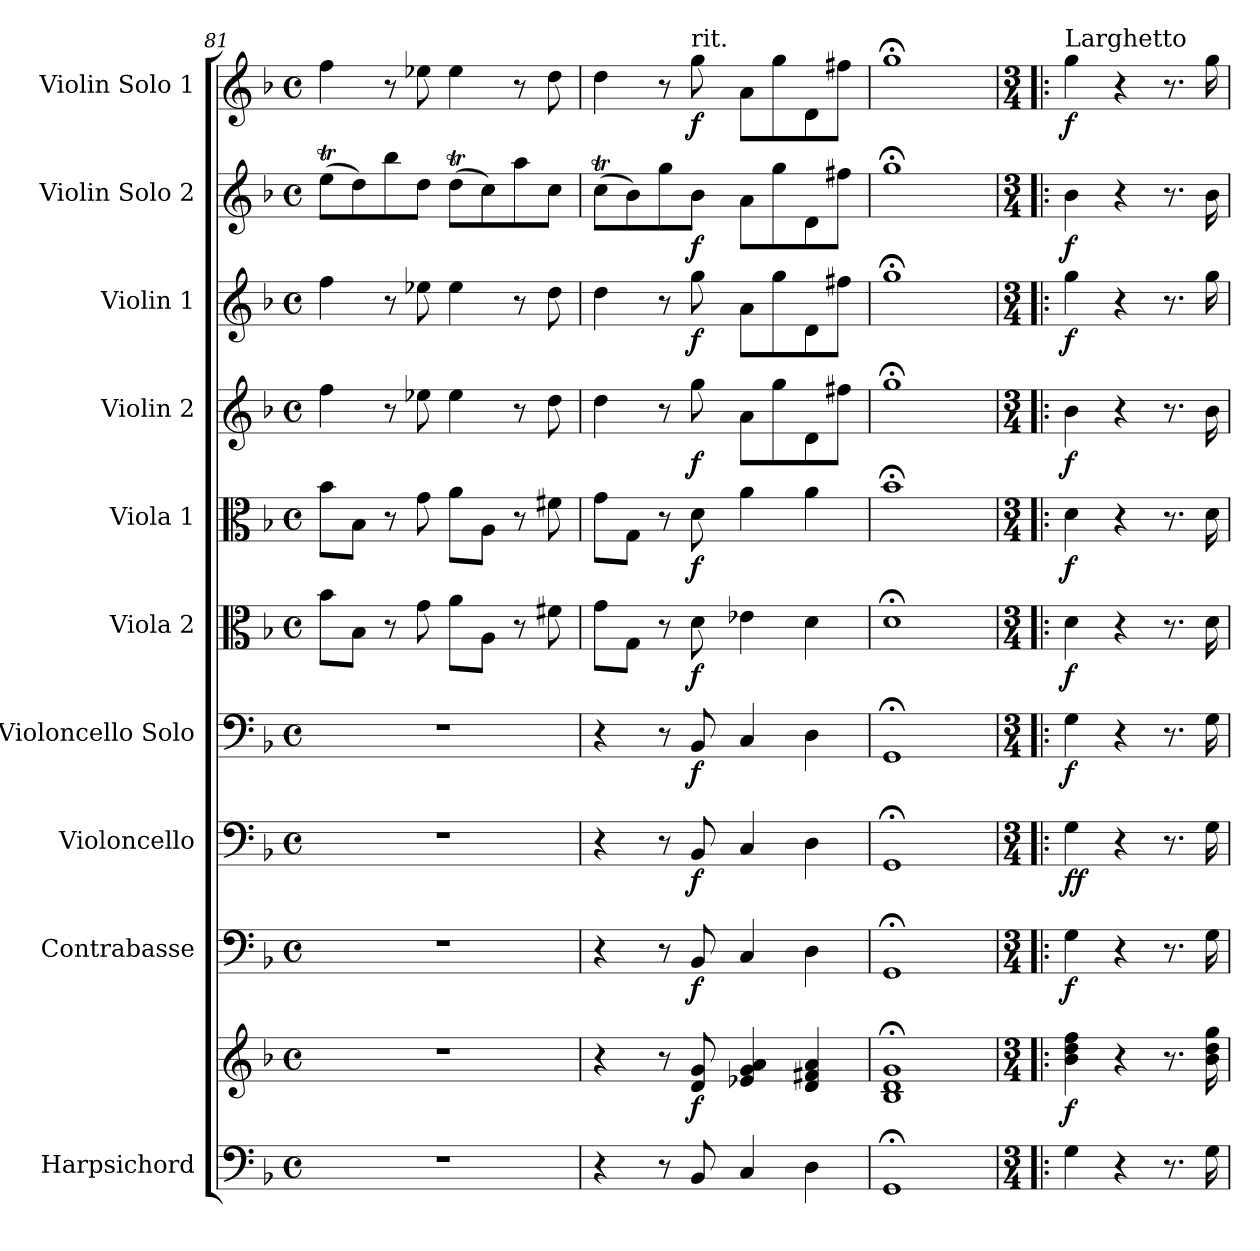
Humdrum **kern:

**kern	**kern	**dynam	**kern	**dynam	**kern	**dynam	**kern	**dynam	**kern	**dynam	**kern	**dynam	**kern	**dynam	**kern	**dynam	**kern	**dynam	**kern	**dynam
*part10	*part10	*part10	*part9	*part9	*part8	*part8	*part7	*part7	*part6	*part6	*part5	*part5	*part4	*part4	*part3	*part3	*part2	*part2	*part1	*part1
*staff11	*staff10	*staff10/11	*staff9	*staff9	*staff8	*staff8	*staff7	*staff7	*staff6	*staff6	*staff5	*staff5	*staff4	*staff4	*staff3	*staff3	*staff2	*staff2	*staff1	*staff1
*I"Harpsichord	*	*	*I"Contrabasse	*	*I"Violoncello	*	*I"Violoncello Solo	*	*I"Viola 2	*	*I"Viola 1	*	*I"Violin 2	*	*I"Violin 1	*	*I"Violin Solo 2	*	*I"Violin Solo 1	*
*I'Hch.	*	*	*I'Cbs.	*	*	*	*I'Vc.	*	*	*	*	*	*	*	*	*	*I'Vln.	*	*I'Vln.	*
*clefF4	*clefG2	*	*clefF4	*	*clefF4	*	*clefF4	*	*clefC3	*	*clefC3	*	*clefG2	*	*clefG2	*	*clefG2	*	*clefG2	*
*	*	*	*ITrd7c12	*	*	*	*	*	*	*	*	*	*	*	*	*	*	*	*	*
*k[b-]	*k[b-]	*	*k[b-]	*	*k[b-]	*	*k[b-]	*	*k[b-]	*	*k[b-]	*	*k[b-]	*	*k[b-]	*	*k[b-]	*	*k[b-]	*
*M4/4	*M4/4	*	*M4/4	*	*M4/4	*	*M4/4	*	*M4/4	*	*M4/4	*	*M4/4	*	*M4/4	*	*M4/4	*	*M4/4	*
*met(c)	*met(c)	*	*met(c)	*	*met(c)	*	*met(c)	*	*met(c)	*	*met(c)	*	*met(c)	*	*met(c)	*	*met(c)	*	*met(c)	*
=81	=81	=81	=81	=81	=81	=81	=81	=81	=81	=81	=81	=81	=81	=81	=81	=81	=81	=81	=81	=81
1r	1r	.	1r	.	1r	.	1r	.	8b-\L	.	8b-\L	.	4ff\	.	4ff\	.	(>8eet\L	.	4ff\	.
.	.	.	.	.	.	.	.	.	8B-\J	.	8B-\J	.	.	.	.	.	8dd\)	.	.	.
.	.	.	.	.	.	.	.	.	8r	.	8r	.	8r	.	8r	.	8bb-\	.	8r	.
.	.	.	.	.	.	.	.	.	8g\	.	8g\	.	8ee-X\	.	8ee-X\	.	8dd\J	.	8ee-X\	.
.	.	.	.	.	.	.	.	.	8a\L	.	8a\L	.	4ee-\	.	4ee-\	.	(>8ddT\L	.	4ee-\	.
.	.	.	.	.	.	.	.	.	8A\J	.	8A\J	.	.	.	.	.	8cc\)	.	.	.
.	.	.	.	.	.	.	.	.	8r	.	8r	.	8r	.	8r	.	8aa\	.	8r	.
.	.	.	.	.	.	.	.	.	8f#X\	.	8f#X\	.	8dd\	.	8dd\	.	8cc\J	.	8dd\	.
=82	=82	=82	=82	=82	=82	=82	=82	=82	=82	=82	=82	=82	=82	=82	=82	=82	=82	=82	=82	=82
4r	4r	.	4r	.	4r	.	4r	.	8g\L	.	8g\L	.	4dd\	.	4dd\	.	(>8ccT\L	.	4dd\	.
.	.	.	.	.	.	.	.	.	8G\J	.	8G\J	.	.	.	.	.	8b-\)	.	.	.
8r	8r	.	8r	.	8r	.	8r	.	8r	.	8r	.	8r	.	8r	.	8gg\	.	8r	.
*	*	*	*	*	*	*	*	*	*	*	*	*	*	*	*	*	*	*	*MM80	*
!	!	!	!	!	!	!	!	!	!	!	!	!	!	!	!	!	!	!	!LO:TX:t=rit.	!
!	!	!LO:DY:b	!	!LO:DY:b	!	!LO:DY:b	!	!LO:DY:b	!	!LO:DY:b	!	!LO:DY:b	!	!LO:DY:b	!	!LO:DY:b	!	!LO:DY:b	!	!LO:DY:b
8BB-/	8d/ 8g/	f	8BBB-/	f	8BB-/	f	8BB-/	f	8d\	f	8d\	f	8gg\	f	8gg\	f	8b-\J	f	8gg\	f
4C/	4e-X/ 4g/ 4a/	.	4CC/	.	4C/	.	4C/	.	4e-X\	.	4a\	.	8a\L	.	8a\L	.	8a\L	.	8a\L	.
.	.	.	.	.	.	.	.	.	.	.	.	.	8gg\	.	8gg\	.	8gg\	.	8gg\	.
4D\	4d/ 4f#X/ 4a/	.	4DD\	.	4D\	.	4D\	.	4d\	.	4a\	.	8d\	.	8d\	.	8d\	.	8d\	.
.	.	.	.	.	.	.	.	.	.	.	.	.	8ff#X\J	.	8ff#X\J	.	8ff#X\J	.	8ff#X\J	.
=83	=83	=83	=83	=83	=83	=83	=83	=83	=83	=83	=83	=83	=83	=83	=83	=83	=83	=83	=83	=83
*	*	*	*	*	*	*	*	*	*	*	*	*	*	*	*	*	*	*	*MM112	*
1GG;<	1B-;< 1d;< 1g;<	.	1GGG;<	.	1GG;<	.	1GG;<	.	1d;<	.	1b-;<	.	1gg;<	.	1gg;<	.	1gg;<	.	1gg;<	.
=84!|:	=84!|:	=84!|:	=84!|:	=84!|:	=84!|:	=84!|:	=84!|:	=84!|:	=84!|:	=84!|:	=84!|:	=84!|:	=84!|:	=84!|:	=84!|:	=84!|:	=84!|:	=84!|:	=84!|:	=84!|:
*M3/4	*M3/4	*	*M3/4	*	*M3/4	*	*M3/4	*	*M3/4	*	*M3/4	*	*M3/4	*	*M3/4	*	*M3/4	*	*M3/4	*
*	*	*	*	*	*	*	*	*	*	*	*	*	*	*	*	*	*	*	*MM60	*
!	!	!	!	!	!	!	!	!	!	!	!	!	!	!	!	!	!	!	!LO:TX:t=Larghetto	!
!	!	!LO:DY:b	!	!LO:DY:b	!	!LO:DY:b	!	!	!	!	!	!	!	!	!	!	!	!	!	!
!	!	!	!	!	!	!LO:DY:n=1:b	!	!LO:DY:b	!	!LO:DY:b	!	!LO:DY:b	!	!LO:DY:b	!	!LO:DY:b	!	!LO:DY:b	!	!LO:DY:b
4G\	4b-\ 4dd\ 4ff\	f	4GG\	f	4G\	f f	4G\	f	4d\	f	4d\	f	4b-\	f	4gg\	f	4b-\	f	4gg\	f
4r	4r	.	4r	.	4r	.	4r	.	4r	.	4r	.	4r	.	4r	.	4r	.	4r	.
8.r	8.r	.	8.r	.	8.r	.	8.r	.	8.r	.	8.r	.	8.r	.	8.r	.	8.r	.	8.r	.
16G\	16b-\ 16dd\ 16gg\	.	16GG\	.	16G\	.	16G\	.	16d\	.	16d\	.	16b-\	.	16gg\	.	16b-\	.	16gg\	.
=	=	=	=	=	=	=	=	=	=	=	=	=	=	=	=	=	=	=	=	=
*-	*-	*-	*-	*-	*-	*-	*-	*-	*-	*-	*-	*-	*-	*-	*-	*-	*-	*-	*-	*-
